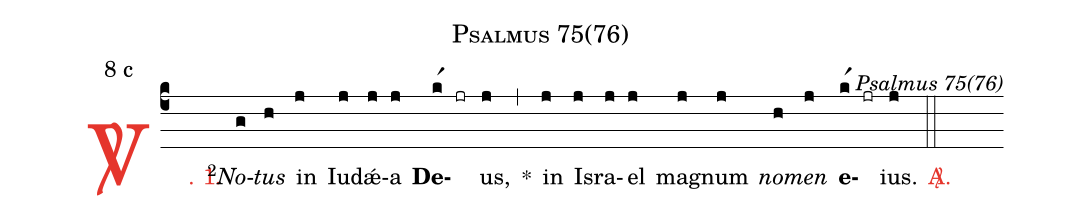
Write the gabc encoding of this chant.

name: Psalmus 75(76);
mode: 8;
mode-differentia: c;
commentary: Psalmus 75(76);
nabc-lines: 1;
%%
(c4)

<c><sp>V/</sp>. 1.</c>() <v>\VSup{2}</v><i>No</i>(g)<i>tus</i>(h) in(j) Iu(j)dǽ(j)a(j) <b>De</b>(kr1)(jr)us,(j) *(,) in(j) Is(j)ra(j)el(j) ma(j)gnum(j) <i>no</i>(h)<i>men</i>(j) <b>e</b>(kr1)(jr)ius.(j)

<c><sp>A/</sp>.</c>(::)
